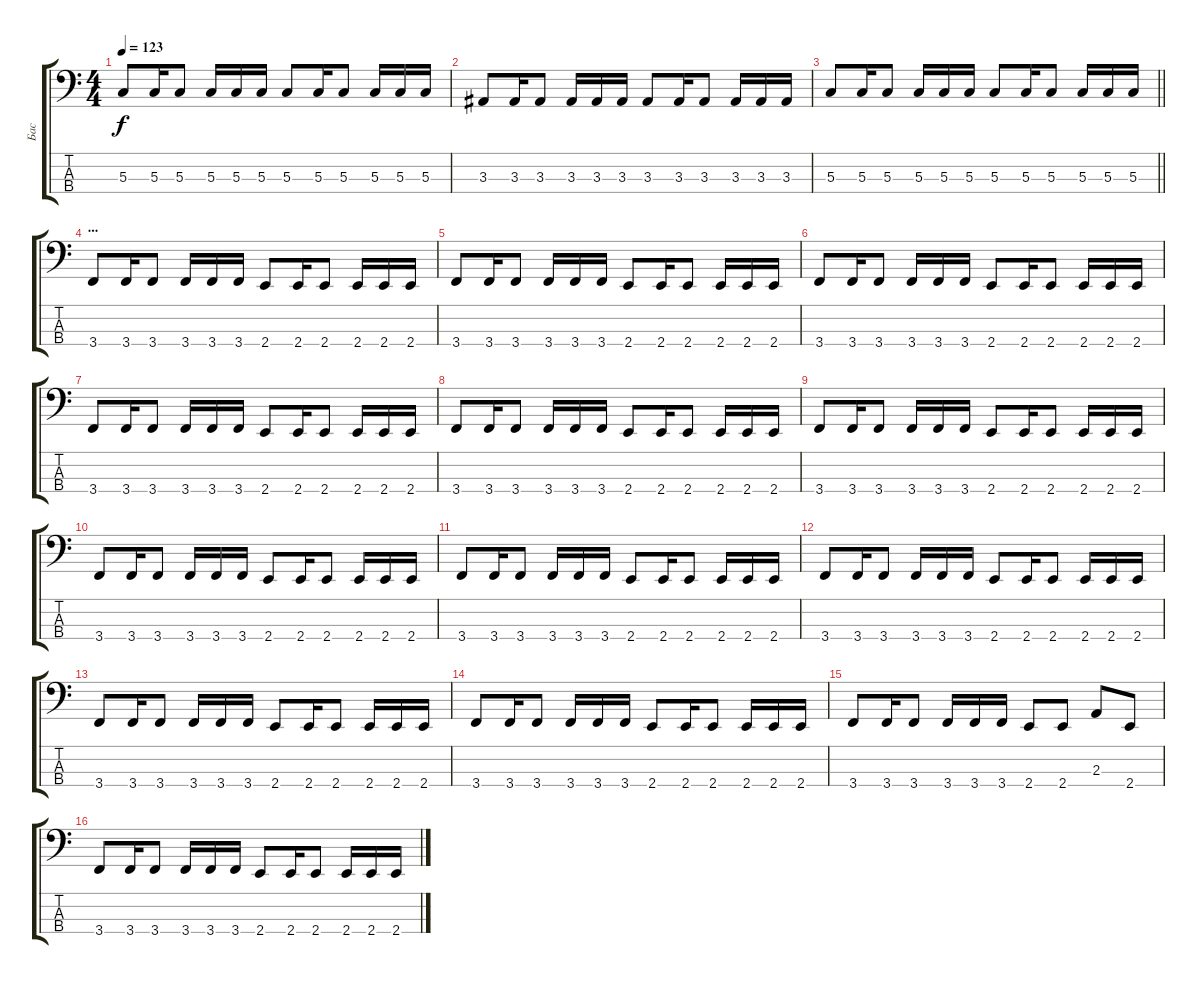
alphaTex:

\track ("Бас" "Бас") {instrument electricbasspick}
\staff {score tabs}
\tuning (F2 C2 G1 D1) {hide}
\ts (4 4)
\tempo 123
\clef f4
\ks c
5.3.8{dy f} 5.3.16 5.3.8 5.3.16 5.3.16 5.3.16 5.3.8 5.3.16 5.3.8 5.3.16 5.3.16 5.3.16 |
3.3.8 3.3.16 3.3.8 3.3.16 3.3.16 3.3.16 3.3.8 3.3.16 3.3.8 3.3.16 3.3.16 3.3.16 |
\barLineRight lightlight
5.3.8 5.3.16 5.3.8 5.3.16 5.3.16 5.3.16 5.3.8 5.3.16 5.3.8 5.3.16 5.3.16 5.3.16 |
\section ("" "...")
3.4.8 3.4.16 3.4.8 3.4.16 3.4.16 3.4.16 2.4.8 2.4.16 2.4.8 2.4.16 2.4.16 2.4.16 |
3.4.8 3.4.16 3.4.8 3.4.16 3.4.16 3.4.16 2.4.8 2.4.16 2.4.8 2.4.16 2.4.16 2.4.16 |
3.4.8 3.4.16 3.4.8 3.4.16 3.4.16 3.4.16 2.4.8 2.4.16 2.4.8 2.4.16 2.4.16 2.4.16 |
3.4.8 3.4.16 3.4.8 3.4.16 3.4.16 3.4.16 2.4.8 2.4.16 2.4.8 2.4.16 2.4.16 2.4.16 |
3.4.8 3.4.16 3.4.8 3.4.16 3.4.16 3.4.16 2.4.8 2.4.16 2.4.8 2.4.16 2.4.16 2.4.16 |
3.4.8 3.4.16 3.4.8 3.4.16 3.4.16 3.4.16 2.4.8 2.4.16 2.4.8 2.4.16 2.4.16 2.4.16 |
3.4.8 3.4.16 3.4.8 3.4.16 3.4.16 3.4.16 2.4.8 2.4.16 2.4.8 2.4.16 2.4.16 2.4.16 |
3.4.8 3.4.16 3.4.8 3.4.16 3.4.16 3.4.16 2.4.8 2.4.16 2.4.8 2.4.16 2.4.16 2.4.16 |
3.4.8 3.4.16 3.4.8 3.4.16 3.4.16 3.4.16 2.4.8 2.4.16 2.4.8 2.4.16 2.4.16 2.4.16 |
3.4.8 3.4.16 3.4.8 3.4.16 3.4.16 3.4.16 2.4.8 2.4.16 2.4.8 2.4.16 2.4.16 2.4.16 |
3.4.8 3.4.16 3.4.8 3.4.16 3.4.16 3.4.16 2.4.8 2.4.16 2.4.8 2.4.16 2.4.16 2.4.16 |
3.4.8 3.4.16 3.4.8 3.4.16 3.4.16 3.4.16 2.4.8 2.4.8 2.3.8 2.4.8 |
3.4.8 3.4.16 3.4.8 3.4.16 3.4.16 3.4.16 2.4.8 2.4.16 2.4.8 2.4.16 2.4.16 2.4.16
